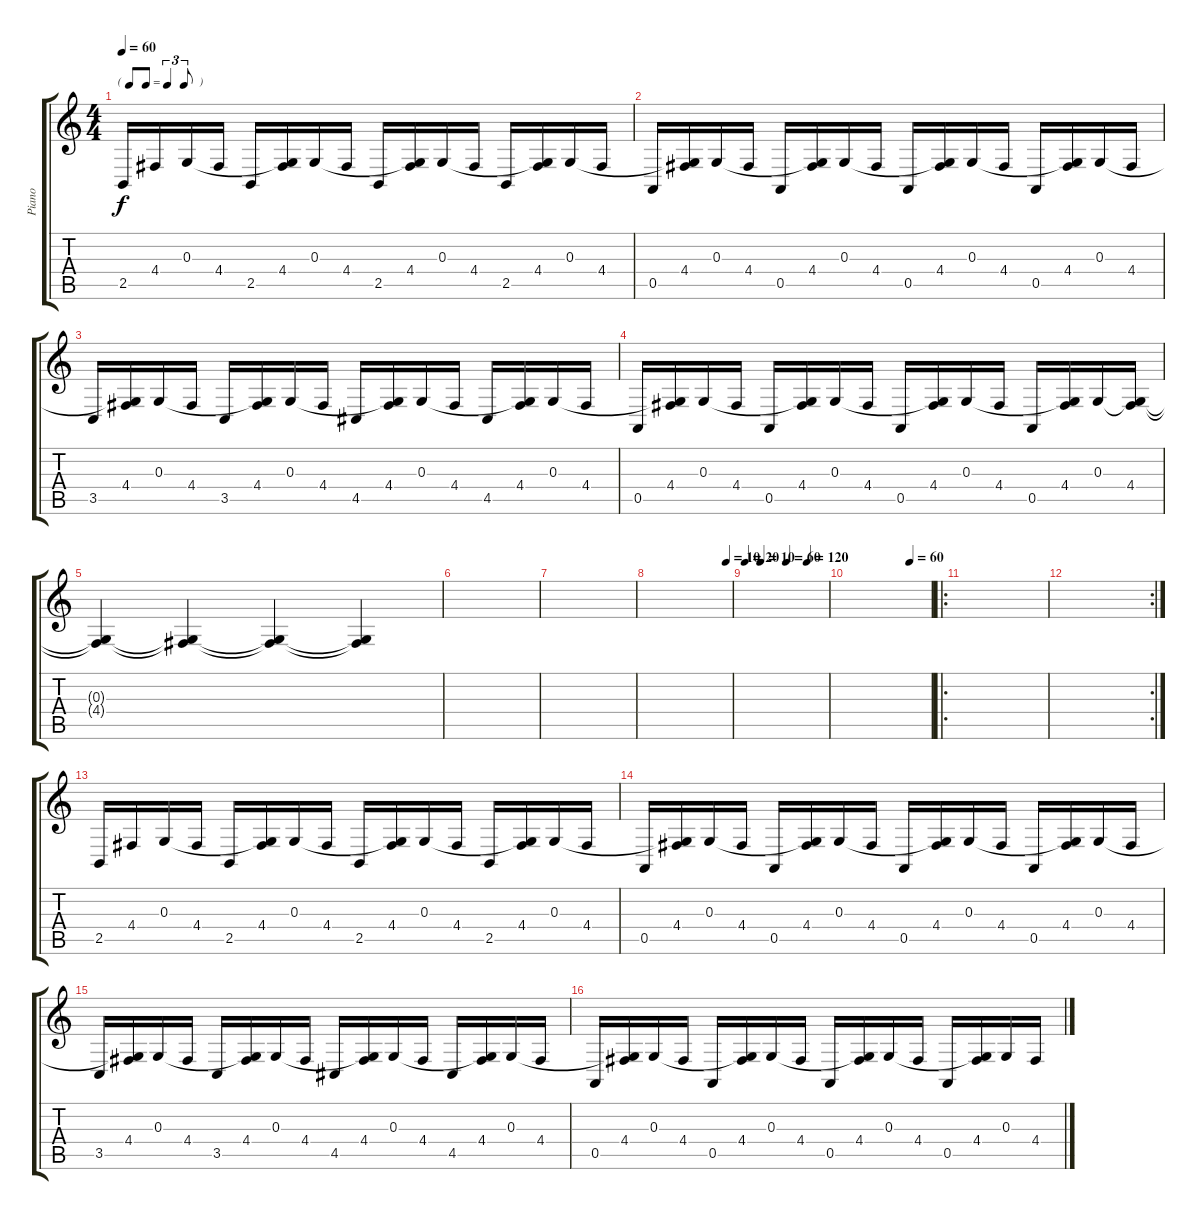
\track ("Piano" "Piano") {instrument acousticgrandpiano}
\staff {score tabs}
\tuning (E4 B3 G3 D3 A2 E2) {hide}
\ts (4 4)
\tf triplet8th
\tempo 60
\clef g2
\ks c
2.5.16{dy f instrument acousticgrandpiano} 4.4.16 0.3.16 4.4.16 2.5.16 (0.3{t} 4.4).16 0.3.16 4.4.16 2.5.16 (0.3{t} 4.4).16 0.3.16 4.4.16 2.5.16 (0.3{t} 4.4).16 0.3.16 4.4.16 |
0.5.16 (0.3{t} 4.4).16 0.3.16 4.4.16 0.5.16 (0.3{t} 4.4).16 0.3.16 4.4.16 0.5.16 (0.3{t} 4.4).16 0.3.16 4.4.16 0.5.16 (0.3{t} 4.4).16 0.3.16 4.4.16 |
3.5.16 (0.3{t} 4.4).16 0.3.16 4.4.16 3.5.16 (0.3{t} 4.4).16 0.3.16 4.4.16 4.5.16 (0.3{t} 4.4).16 0.3.16 4.4.16 4.5.16 (0.3{t} 4.4).16 0.3.16 4.4.16 |
0.5.16 (0.3{t} 4.4).16 0.3.16 4.4.16 0.5.16 (0.3{t} 4.4).16 0.3.16 4.4.16 0.5.16 (0.3{t} 4.4).16 0.3.16 4.4.16 0.5.16 (0.3{t} 4.4).16 0.3.16 (0.3{t} 4.4).16 |
(0.3{t} 4.4{t}).4 (0.3{t} 4.4{t}).4 (0.3{t} 4.4{t}).4 (0.3{t} 4.4{t}).4 |
|
|
\tempo (10 0.9375)
|
\tempo 20
\tempo (10 0.1875)
\tempo (60 0.5)
\tempo (120 0.75)
|
\tempo (60 0.75)
|
\ro
|
\rc 2
|
2.5.16 4.4.16 0.3.16 4.4.16 2.5.16 (0.3{t} 4.4).16 0.3.16 4.4.16 2.5.16 (0.3{t} 4.4).16 0.3.16 4.4.16 2.5.16 (0.3{t} 4.4).16 0.3.16 4.4.16 |
0.5.16 (0.3{t} 4.4).16 0.3.16 4.4.16 0.5.16 (0.3{t} 4.4).16 0.3.16 4.4.16 0.5.16 (0.3{t} 4.4).16 0.3.16 4.4.16 0.5.16 (0.3{t} 4.4).16 0.3.16 4.4.16 |
3.5.16 (0.3{t} 4.4).16 0.3.16 4.4.16 3.5.16 (0.3{t} 4.4).16 0.3.16 4.4.16 4.5.16 (0.3{t} 4.4).16 0.3.16 4.4.16 4.5.16 (0.3{t} 4.4).16 0.3.16 4.4.16 |
0.5.16 (0.3{t} 4.4).16 0.3.16 4.4.16 0.5.16 (0.3{t} 4.4).16 0.3.16 4.4.16 0.5.16 (0.3{t} 4.4).16 0.3.16 4.4.16 0.5.16 (0.3{t} 4.4).16 0.3.16 4.4.16
